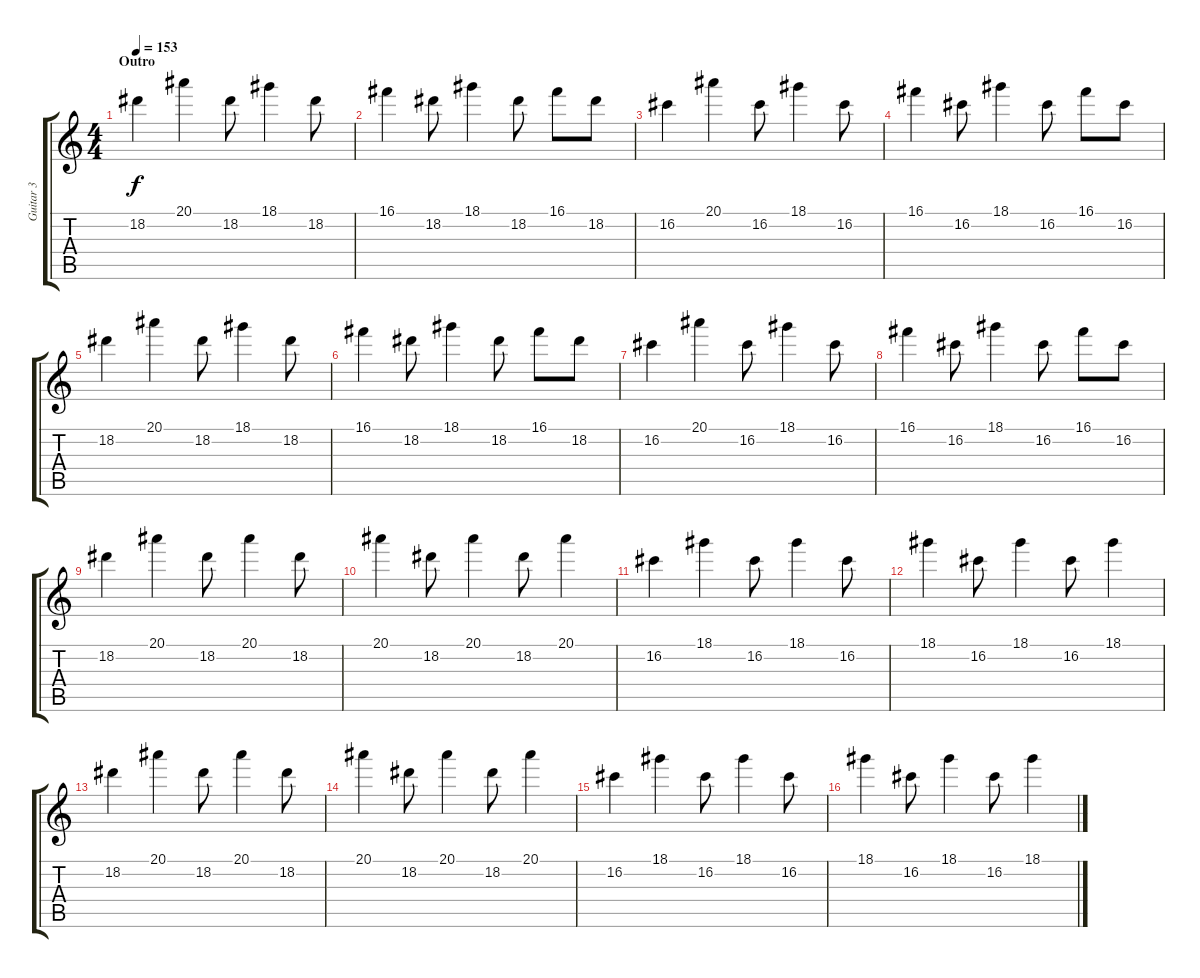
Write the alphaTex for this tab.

\track ("Guitar 3" "Guitar 3") {instrument distortionguitar}
\staff {score tabs}
\tuning (D4 A3 F3 C3 G2 C2) {hide}
\ts (4 4)
\section ("" "Outro")
\tempo 153
\clef g2
\ks c
18.2.4{dy f volume 12} 20.1.4 18.2.8 18.1.4 18.2.8 |
16.1.4 18.2.8 18.1.4 18.2.8 16.1.8 18.2.8 |
16.2.4 20.1.4 16.2.8 18.1.4 16.2.8 |
16.1.4 16.2.8 18.1.4 16.2.8 16.1.8 16.2.8 |
18.2.4 20.1.4 18.2.8 18.1.4 18.2.8 |
16.1.4 18.2.8 18.1.4 18.2.8 16.1.8 18.2.8 |
16.2.4 20.1.4 16.2.8 18.1.4 16.2.8 |
16.1.4 16.2.8 18.1.4 16.2.8 16.1.8 16.2.8 |
18.2.4 20.1.4 18.2.8 20.1.4 18.2.8 |
20.1.4 18.2.8 20.1.4 18.2.8 20.1.4 |
16.2.4 18.1.4 16.2.8 18.1.4 16.2.8 |
18.1.4 16.2.8 18.1.4 16.2.8 18.1.4 |
18.2.4 20.1.4 18.2.8 20.1.4 18.2.8 |
20.1.4 18.2.8 20.1.4 18.2.8 20.1.4 |
16.2.4 18.1.4 16.2.8 18.1.4 16.2.8 |
18.1.4 16.2.8 18.1.4 16.2.8 18.1.4
